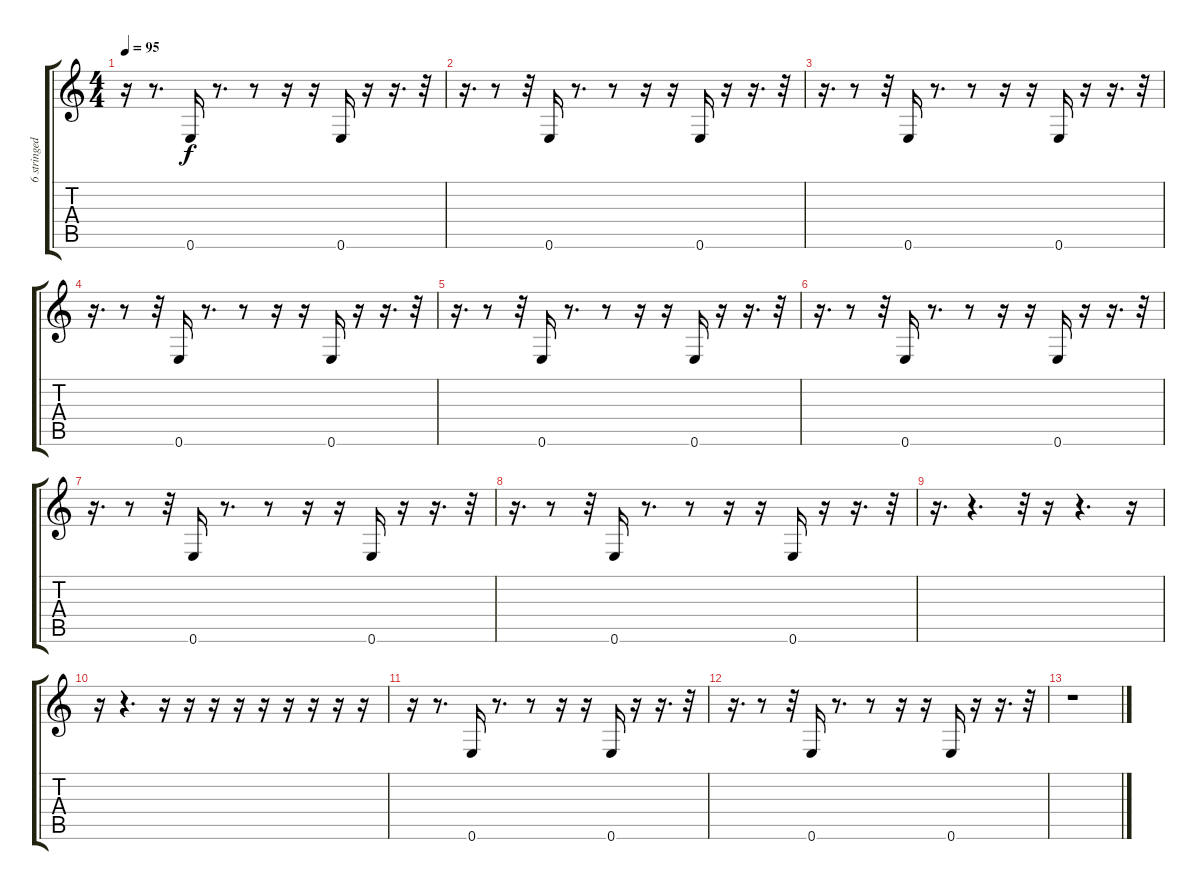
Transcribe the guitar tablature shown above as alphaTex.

\track ("6 stringed Bass" "6 stringed") {instrument electricbassfinger}
\staff {score tabs}
\tuning (E4 B3 G3 D3 A2 E2) {hide}
\ts (4 4)
\tempo 95
\clef g2
\ks c
r.16{dy f} r.8{d} 0.6.16 r.8{d} r.8 r.16 r.16 0.6.16 r.16 r.16{d} r.32 |
r.16{d} r.8 r.32 0.6.16 r.8{d} r.8 r.16 r.16 0.6.16 r.16 r.16{d} r.32 |
r.16{d} r.8 r.32 0.6.16 r.8{d} r.8 r.16 r.16 0.6.16 r.16 r.16{d} r.32 |
r.16{d} r.8 r.32 0.6.16 r.8{d} r.8 r.16 r.16 0.6.16 r.16 r.16{d} r.32 |
r.16{d} r.8 r.32 0.6.16 r.8{d} r.8 r.16 r.16 0.6.16 r.16 r.16{d} r.32 |
r.16{d} r.8 r.32 0.6.16 r.8{d} r.8 r.16 r.16 0.6.16 r.16 r.16{d} r.32 |
r.16{d} r.8 r.32 0.6.16 r.8{d} r.8 r.16 r.16 0.6.16 r.16 r.16{d} r.32 |
r.16{d} r.8 r.32 0.6.16 r.8{d} r.8 r.16 r.16 0.6.16 r.16 r.16{d} r.32 |
r.16{d} r.4{d} r.32 r.16 r.4{d} r.16 |
r.16 r.4{d} r.16 r.16 r.16 r.16 r.16 r.16 r.16 r.16 r.16 |
r.16 r.8{d} 0.6.16 r.8{d} r.8 r.16 r.16 0.6.16 r.16 r.16{d} r.32 |
r.16{d} r.8 r.32 0.6.16 r.8{d} r.8 r.16 r.16 0.6.16 r.16 r.16{d} r.32 |
r.1
